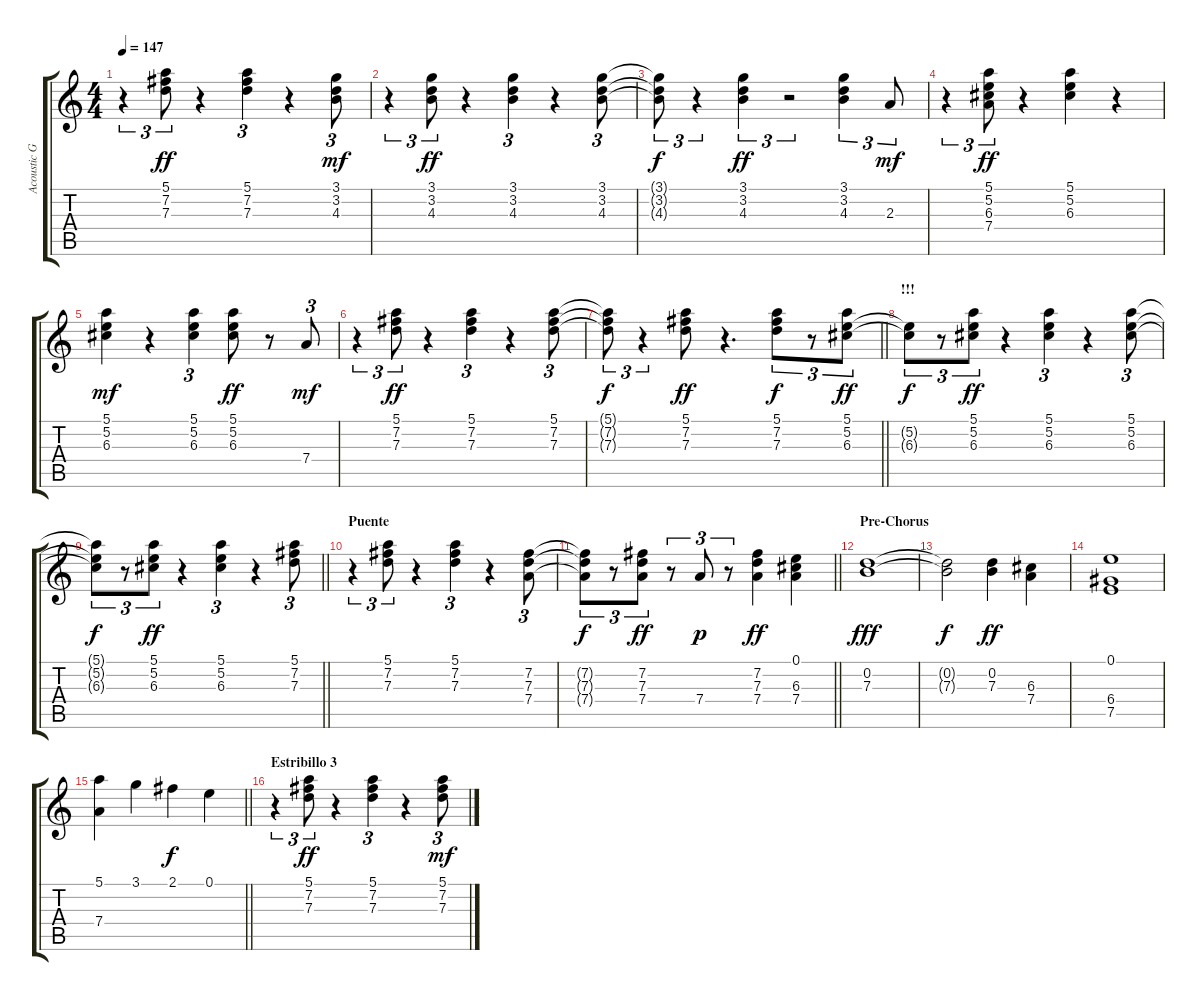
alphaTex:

\track ("Acoustic Guitar" "Acoustic G") {instrument acousticguitarsteel}
\staff {score tabs}
\tuning (E4 B3 G3 D3 A2 E2) {hide}
\ts (4 4)
\tempo 147
\clef g2
\ks c
r.4{tu (3 2) dy ff} (5.1 7.2 7.3).8{tu (3 2)} r.4 (5.1 7.2 7.3).4{tu (3 2)} r.4 (3.1 3.2 4.3).8{tu (3 2) dy mf} |
r.4{tu (3 2)} (3.1 3.2 4.3).8{tu (3 2) dy ff} r.4 (3.1 3.2 4.3).4{tu (3 2)} r.4 (3.1 3.2 4.3).8{tu (3 2)} |
(3.1{t} 3.2{t} 4.3{t}).8{tu (3 2) dy f} r.4{tu (3 2)} (3.1 3.2 4.3).4{tu (3 2) dy ff} r.2{tu (3 2)} (3.1 3.2 4.3).4{tu (3 2)} 2.3.8{tu (3 2) dy mf} |
r.4{tu (3 2)} (5.1 5.2 6.3 7.4).8{tu (3 2) dy ff} r.4 (5.1 5.2 6.3).4 r.4 |
(5.1 5.2 6.3).4{dy mf} r.4 (5.1 5.2 6.3).4{tu (3 2)} (5.1 5.2 6.3).8{dy ff} r.8 7.4.8{tu (3 2) dy mf} |
r.4{tu (3 2)} (5.1 7.2 7.3).8{tu (3 2) dy ff} r.4 (5.1 7.2 7.3).4{tu (3 2)} r.4 (5.1 7.2 7.3).8{tu (3 2)} |
\barLineRight lightlight
(5.1{t} 7.2{t} 7.3{t}).8{tu (3 2) dy f} r.4{tu (3 2)} (5.1 7.2 7.3).8{dy ff} r.4{d} (5.1 7.2 7.3).8{tu (3 2) dy f} r.8{tu (3 2)} (5.1 5.2 6.3).8{tu (3 2) dy ff} |
\section ("" "!!!")
(5.2{t} 6.3{t}).8{tu (3 2) dy f} r.8{tu (3 2)} (5.1 5.2 6.3).8{tu (3 2) dy ff} r.4 (5.1 5.2 6.3).4{tu (3 2)} r.4 (5.1 5.2 6.3).8{tu (3 2)} |
\barLineRight lightlight
(5.1{t} 5.2{t} 6.3{t}).8{tu (3 2) dy f} r.8{tu (3 2)} (5.1 5.2 6.3).8{tu (3 2) dy ff} r.4 (5.1 5.2 6.3).4{tu (3 2)} r.4 (5.1 7.2 7.3).8{tu (3 2)} |
\section ("" "Puente")
r.4{tu (3 2)} (5.1 7.2 7.3).8{tu (3 2)} r.4 (5.1 7.2 7.3).4{tu (3 2)} r.4 (7.2 7.3 7.4).8{tu (3 2)} |
\barLineRight lightlight
(7.2{t} 7.3{t} 7.4{t}).8{tu (3 2) dy f} r.8{tu (3 2)} (7.2 7.3 7.4).8{tu (3 2) dy ff} r.8{tu (3 2)} 7.4.8{tu (3 2) dy p} r.8{tu (3 2)} (7.2 7.3 7.4).4{dy ff} (0.1 6.3 7.4).4 |
\section ("" "Pre-Chorus")
(0.2 7.3).1{dy fff} |
(0.2{t} 7.3{t}).2{dy f} (0.2 7.3).4{dy ff} (6.3 7.4).4 |
(0.1 6.4 7.5).1 |
\barLineRight lightlight
(5.1 7.4).4 3.1.4 2.1.4{dy f} 0.1.4 |
\section ("" "Estribillo 3")
r.4{tu (3 2)} (5.1 7.2 7.3).8{tu (3 2) dy ff} r.4 (5.1 7.2 7.3).4{tu (3 2)} r.4 (5.1 7.2 7.3).8{tu (3 2) dy mf}
